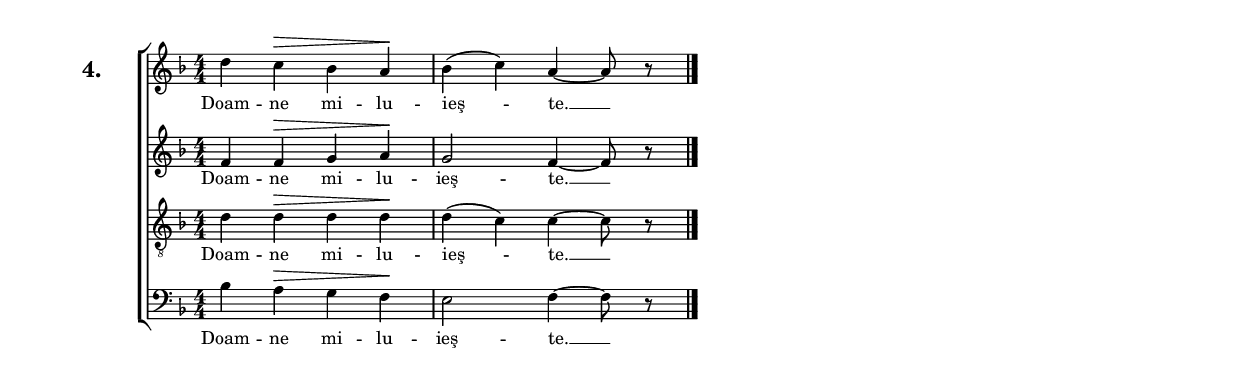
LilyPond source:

\version "2.10.10"
\include "defines.ly"
#(define myNoteSpacing 5.0)
#(define raggedRight #t)
midiTempo = 
  \midi {
    \context {
      \Score
      tempoWholesPerMinute = #(ly:make-moment 124 4)
      }
    }


\include "preamble.ly"

global = {
  \globalPreamble
  \key f \major
  \override Staff.TimeSignature #'style = #'()
  \time 4/4
}

sopMusic = \relative {
  \set Staff.instrumentName = \markup { \bold \huge \bigger 4. }
  d' c^\> bes a\!
  bes (c) a4~ a8 r \bar "|."
}

sopWords = \lyricmode {
  Doam -- ne mi -- lu -- ieş -- te. __
}

altoMusic = \relative {
  f4 f^\> g a\!
  g2 f4~ f8 r
}

altoWords = \sopWords

tenorMusic = \relative {
  d4 d^\> d d\!
  d (c) c~ c8 r
}

tenorWords = \sopWords

bassMusic = \relative {
  bes4 a^\> g f\!
  e2 f4~ f8 r
}

bassWords = \sopWords

\include "four-staves.ly"
